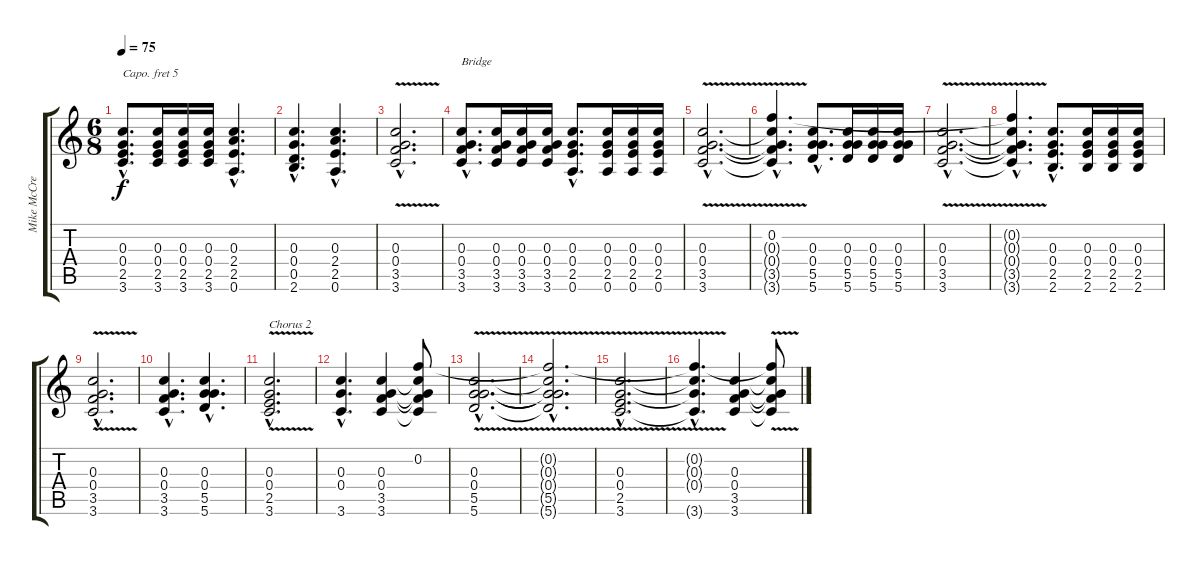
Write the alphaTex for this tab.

\track ("Mike McCready" "Mike McCre") {instrument electricguitarclean}
\staff {score tabs}
\capo 5
\tuning (E4 C4 G3 D3 A2 E2) {hide}
\ts (6 8)
\tempo 75
\clef g2
\ks c
(0.3{hac} 0.4{hac} 2.5{hac} 3.6{hac}).8{d dy f} (0.3 0.4 2.5 3.6).16 (0.3 0.4 2.5 3.6).16 (0.3 0.4 2.5 3.6).16 (0.3{hac} 2.4{hac} 2.5{hac} 0.6{hac}).4{d} |
(0.3{hac} 0.4{hac} 0.5{hac} 2.6{hac}).4{d} (0.3{hac} 2.4{hac} 2.5{hac} 0.6{hac}).4{d} |
(0.3{v hac} 0.4{v hac} 3.5{v hac} 3.6{v hac}).2{d} |
(0.3{hac} 0.4{hac} 3.5{hac} 3.6{hac}).8{d txt "Bridge"} (0.3 0.4 3.5 3.6).16 (0.3 0.4 3.5 3.6).16 (0.3 0.4 3.5 3.6).16 (0.3{hac} 0.4{hac} 2.5{hac} 0.6{hac}).8{d} (0.3 0.4 2.5 0.6).16 (0.3 0.4 2.5 0.6).16 (0.3 0.4 2.5 0.6).16 |
(0.3{v hac} 0.4{v hac} 3.5{v hac} 3.6{v hac}).2{d} |
(0.2{hac} 0.3{hac t} 0.4{hac t} 3.5{hac t} 3.6{hac t}).4{d} (0.3{hac} 0.4{hac} 5.5{hac} 5.6{hac}).8{d} (0.3 0.4 5.5 5.6).16 (0.3 0.4 5.5 5.6).16 (0.3 0.4 5.5 5.6).16 |
(0.3{v hac} 0.4{v hac} 3.5{v hac} 3.6{v hac}).2{d} |
(0.2{v hac t} 0.3{v hac t} 0.4{v hac t} 3.5{v hac t} 3.6{v hac t}).4{d} (0.3{hac} 0.4{hac} 2.5{hac} 2.6{hac}).8{d} (0.3 0.4 2.5 2.6).16 (0.3 0.4 2.5 2.6).16 (0.3 0.4 2.5 2.6).16 |
(0.3{v hac} 0.4{v hac} 3.5{v hac} 3.6{v hac}).2{d} |
(0.3{hac} 0.4{hac} 3.5{hac} 3.6{hac}).4{d} (0.3{hac} 0.4{hac} 5.5{hac} 5.6{hac}).4{d} |
(0.3{v hac} 0.4{v hac} 2.5{v hac} 3.6{v hac}).2{d txt "Chorus 2"} |
(0.3{hac} 0.4{hac} 3.6{hac}).4{d} (0.3 0.4 3.5 3.6).4 (0.2 0.3{t} 0.4{t} 3.5{t} 3.6{t}).8 |
(0.3{v hac} 0.4{v hac} 5.5{v hac} 5.6{v hac}).2{d} |
(0.2{v hac t} 0.3{v hac t} 0.4{v hac t} 5.5{v hac t} 5.6{v hac t}).2{d} |
(0.3{v hac} 0.4{v hac} 2.5{v hac} 3.6{v hac}).2{d} |
(0.2{v hac t} 0.3{v hac t} 0.4{v hac t} 3.6{v hac t}).4{d} (0.3 0.4 3.5 3.6).4 (0.2{t} 0.3{t} 0.4{t} 3.5{t} 3.6{t}).8
